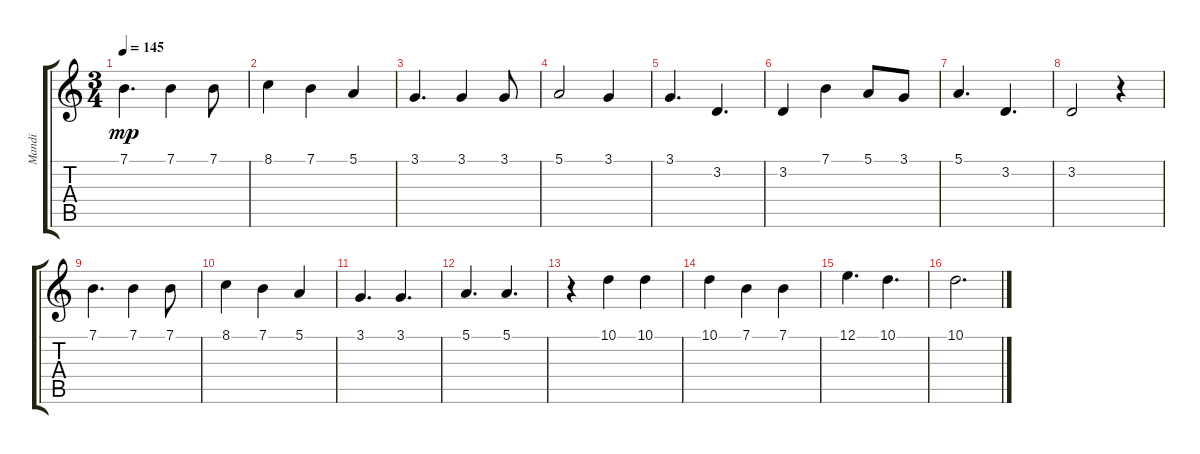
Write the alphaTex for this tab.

\track ("Mandi" "Mandi") {instrument voiceoohs}
\staff {score tabs}
\tuning (E4 B3 G3 D3 A2 E2) {hide}
\ts (3 4)
\tempo 145
\clef g2
\ks c
7.1.4{d dy mp} 7.1.4 7.1.8 |
8.1.4 7.1.4 5.1.4 |
3.1.4{d} 3.1.4 3.1.8 |
5.1.2 3.1.4 |
3.1.4{d} 3.2.4{d} |
3.2.4 7.1.4 5.1.8 3.1.8 |
5.1.4{d} 3.2.4{d} |
3.2.2 r.4 |
7.1.4{d} 7.1.4 7.1.8 |
8.1.4 7.1.4 5.1.4 |
3.1.4{d} 3.1.4{d} |
5.1.4{d} 5.1.4{d} |
r.4 10.1.4 10.1.4 |
10.1.4 7.1.4 7.1.4 |
12.1.4{d} 10.1.4{d} |
10.1.2{d}
